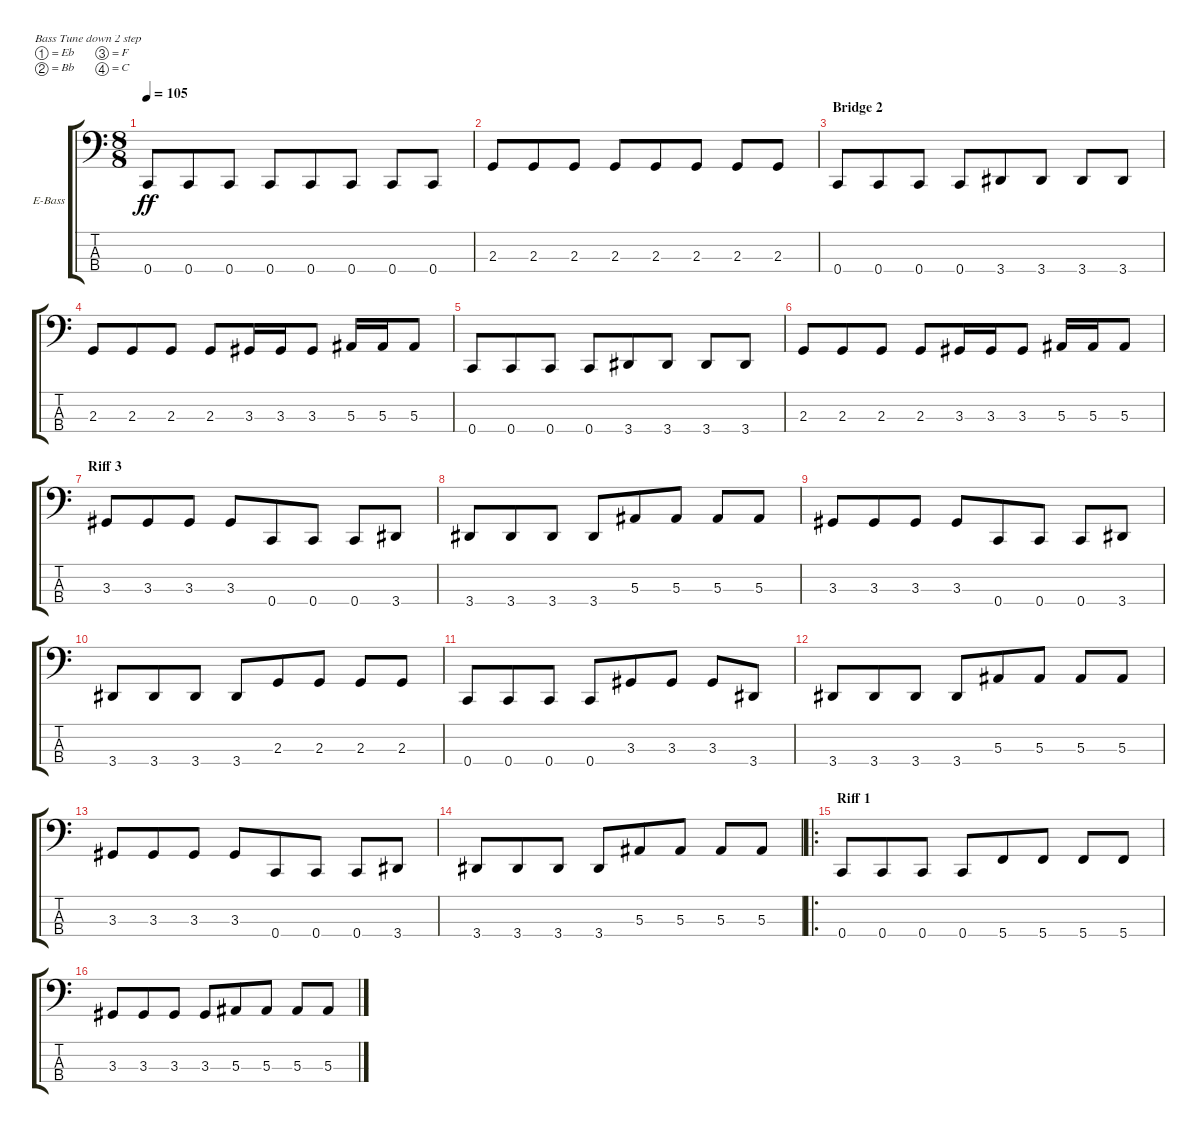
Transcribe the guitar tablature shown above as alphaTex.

\bracketExtendMode groupsimilarinstruments
\firstSystemTrackNameOrientation horizontal
\otherSystemsTrackNameOrientation horizontal
\track ("Bass" "E-Bass") {instrument electricbassfinger}
\staff {score tabs}
\tuning (Eb2 Bb1 F1 C1)
\ts (8 8)
\tempo 105
\clef f4
\ks c
0.4.8{dy ff} 0.4.8 0.4.8 0.4.8 0.4.8 0.4.8 0.4.8 0.4.8 |
2.3.8 2.3.8 2.3.8 2.3.8 2.3.8 2.3.8 2.3.8 2.3.8 |
\section ("" "Bridge 2")
0.4.8 0.4.8 0.4.8 0.4.8 3.4.8 3.4.8 3.4.8 3.4.8 |
2.3.8 2.3.8 2.3.8 2.3.8 3.3.16 3.3.16 3.3.8 5.3.16 5.3.16 5.3.8 |
0.4.8 0.4.8 0.4.8 0.4.8 3.4.8 3.4.8 3.4.8 3.4.8 |
2.3.8 2.3.8 2.3.8 2.3.8 3.3.16 3.3.16 3.3.8 5.3.16 5.3.16 5.3.8 |
\section ("" "Riff 3")
3.3.8 3.3.8 3.3.8 3.3.8 0.4.8 0.4.8 0.4.8 3.4.8 |
3.4.8 3.4.8 3.4.8 3.4.8 5.3.8 5.3.8 5.3.8 5.3.8 |
3.3.8 3.3.8 3.3.8 3.3.8 0.4.8 0.4.8 0.4.8 3.4.8 |
3.4.8 3.4.8 3.4.8 3.4.8 2.3.8 2.3.8 2.3.8 2.3.8 |
0.4.8 0.4.8 0.4.8 0.4.8 3.3.8 3.3.8 3.3.8 3.4.8 |
3.4.8 3.4.8 3.4.8 3.4.8 5.3.8 5.3.8 5.3.8 5.3.8 |
3.3.8 3.3.8 3.3.8 3.3.8 0.4.8 0.4.8 0.4.8 3.4.8 |
3.4.8 3.4.8 3.4.8 3.4.8 5.3.8 5.3.8 5.3.8 5.3.8 |
\ro
\section ("" "Riff 1")
0.4.8 0.4.8 0.4.8 0.4.8 5.4.8 5.4.8 5.4.8 5.4.8 |
3.3.8 3.3.8 3.3.8 3.3.8 5.3.8 5.3.8 5.3.8 5.3.8
